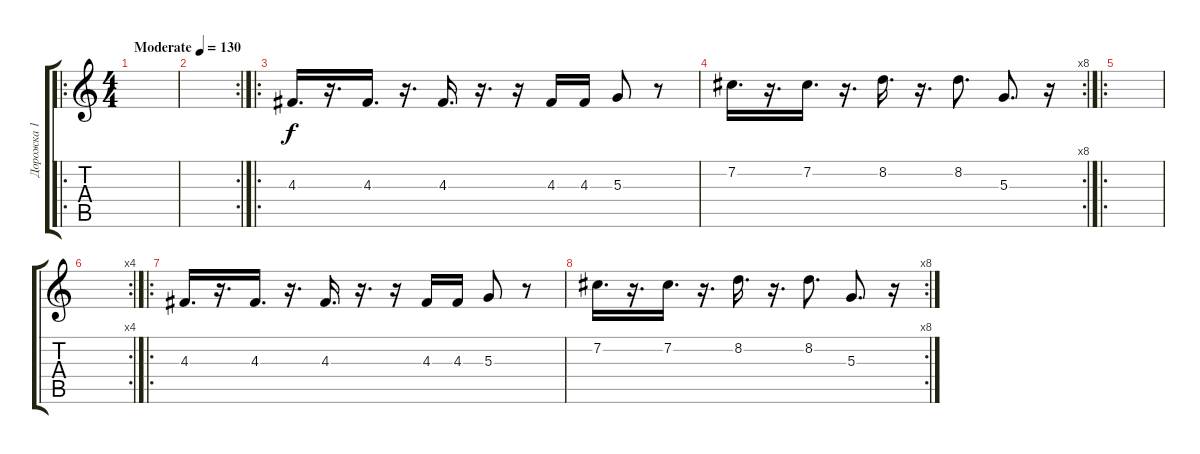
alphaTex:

\track ("Дорожка 1" "Дорожка 1") {mute instrument distortionguitar}
\staff {score tabs}
\tuning (B3 Gb3 D3 A2 E2 B1) {hide}
\ro
\ts (4 4)
\tempo (130 "Moderate")
\clef g2
\ks c
|
\rc 2
|
\ro
4.3.16{d} r.16{d} 4.3.16{d} r.16{d} 4.3.16{d} r.16{d} r.16 4.3.16 4.3.16 5.3.8 r.8 |
\rc 8
7.2.16{d} r.16{d} 7.2.16{d} r.16{d} 8.2.16{d} r.16{d} 8.2.8{d} 5.3.8{d} r.16 |
\ro
|
\rc 4
|
\ro
4.3.16{d} r.16{d} 4.3.16{d} r.16{d} 4.3.16{d} r.16{d} r.16 4.3.16 4.3.16 5.3.8 r.8 |
\rc 8
7.2.16{d} r.16{d} 7.2.16{d} r.16{d} 8.2.16{d} r.16{d} 8.2.8{d} 5.3.8{d} r.16
